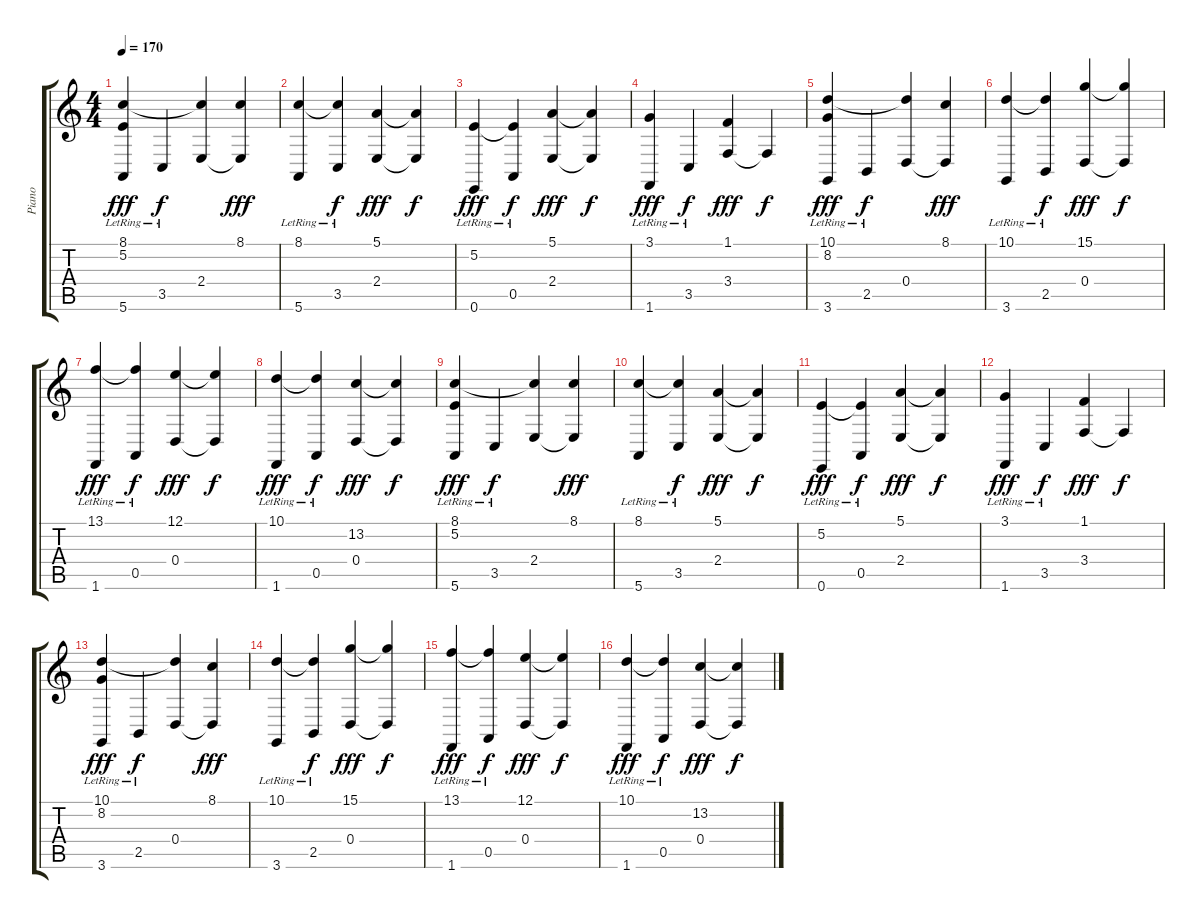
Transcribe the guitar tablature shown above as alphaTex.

\track ("Piano" "Piano") {instrument brightacousticpiano}
\staff {score tabs}
\tuning (E4 B3 G3 D3 A2 E2) {hide}
\ts (4 4)
\tempo 170
\clef g2
\ks c
(8.1 5.2{lr} 5.6{lr}).4{dy fff} 3.5{lr}.4{dy f} (8.1{t} 2.4).4 (8.1 2.4{t}).4{dy fff} |
(8.1 5.6{lr}).4 (8.1{t} 3.5{lr}).4{dy f} (5.1 2.4).4{dy fff} (5.1{t} 2.4{t}).4{dy f} |
(5.2 0.6{lr}).4{dy fff} (5.2{t} 0.5{lr}).4{dy f} (5.1 2.4).4{dy fff} (5.1{t} 2.4{t}).4{dy f} |
(3.1 1.6{lr}).4{dy fff} 3.5{lr}.4{dy f} (1.1 3.4).4{dy fff} 3.4{t}.4{dy f} |
(10.1 8.2{lr} 3.6{lr}).4{dy fff} 2.5{lr}.4{dy f} (10.1{t} 0.4).4 (8.1 0.4{t}).4{dy fff} |
(10.1 3.6{lr}).4 (10.1{t} 2.5{lr}).4{dy f} (15.1 0.4).4{dy fff} (15.1{t} 0.4{t}).4{dy f} |
(13.1 1.6{lr}).4{dy fff} (13.1{t} 0.5{lr}).4{dy f} (12.1 0.4).4{dy fff} (12.1{t} 0.4{t}).4{dy f} |
(10.1 1.6{lr}).4{dy fff} (10.1{t} 0.5{lr}).4{dy f} (13.2 0.4).4{dy fff} (13.2{t} 0.4{t}).4{dy f} |
(8.1 5.2{lr} 5.6{lr}).4{dy fff} 3.5{lr}.4{dy f} (8.1{t} 2.4).4 (8.1 2.4{t}).4{dy fff} |
(8.1 5.6{lr}).4 (8.1{t} 3.5{lr}).4{dy f} (5.1 2.4).4{dy fff} (5.1{t} 2.4{t}).4{dy f} |
(5.2 0.6{lr}).4{dy fff} (5.2{t} 0.5{lr}).4{dy f} (5.1 2.4).4{dy fff} (5.1{t} 2.4{t}).4{dy f} |
(3.1 1.6{lr}).4{dy fff} 3.5{lr}.4{dy f} (1.1 3.4).4{dy fff} 3.4{t}.4{dy f} |
(10.1 8.2{lr} 3.6{lr}).4{dy fff} 2.5{lr}.4{dy f} (10.1{t} 0.4).4 (8.1 0.4{t}).4{dy fff} |
(10.1 3.6{lr}).4 (10.1{t} 2.5{lr}).4{dy f} (15.1 0.4).4{dy fff} (15.1{t} 0.4{t}).4{dy f} |
(13.1 1.6{lr}).4{dy fff} (13.1{t} 0.5{lr}).4{dy f} (12.1 0.4).4{dy fff} (12.1{t} 0.4{t}).4{dy f} |
(10.1 1.6{lr}).4{dy fff} (10.1{t} 0.5{lr}).4{dy f} (13.2 0.4).4{dy fff} (13.2{t} 0.4{t}).4{dy f}
